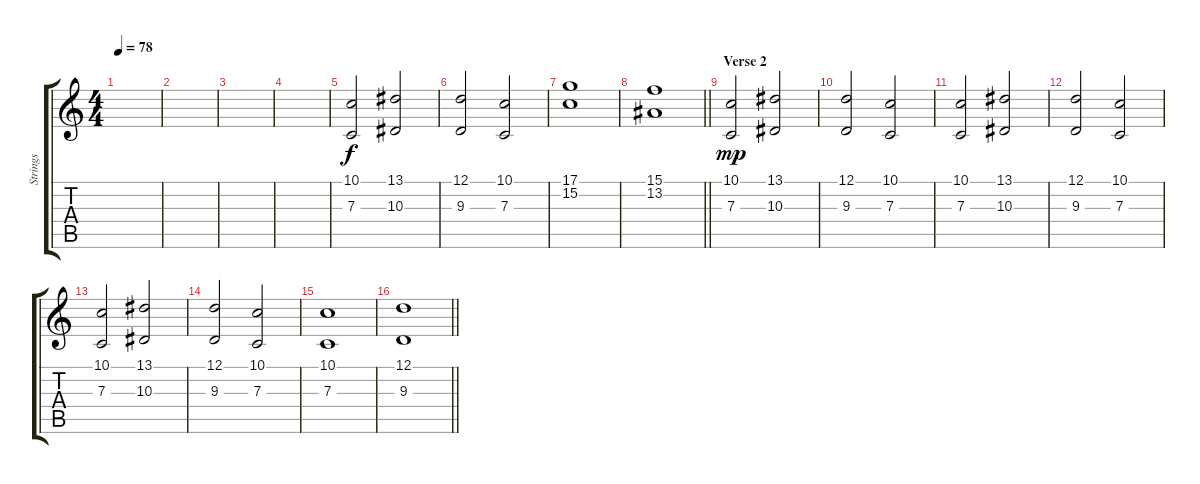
\track ("Strings" "Strings") {instrument stringensemble2}
\staff {score tabs}
\tuning (D4 A3 F3 C3 G2 C2) {hide}
\ts (4 4)
\tempo 78
\clef g2
\ks c
|
|
|
|
(10.1 7.3).2 (13.1 10.3).2 |
(12.1 9.3).2 (10.1 7.3).2 |
(17.1 15.2).1 |
\barLineRight lightlight
(15.1 13.2).1 |
\section ("" "Verse 2")
(10.1 7.3).2{dy mp} (13.1 10.3).2 |
(12.1 9.3).2 (10.1 7.3).2 |
(10.1 7.3).2 (13.1 10.3).2 |
(12.1 9.3).2 (10.1 7.3).2 |
(10.1 7.3).2 (13.1 10.3).2 |
(12.1 9.3).2 (10.1 7.3).2 |
(10.1 7.3).1 |
\barLineRight lightlight
(12.1 9.3).1
